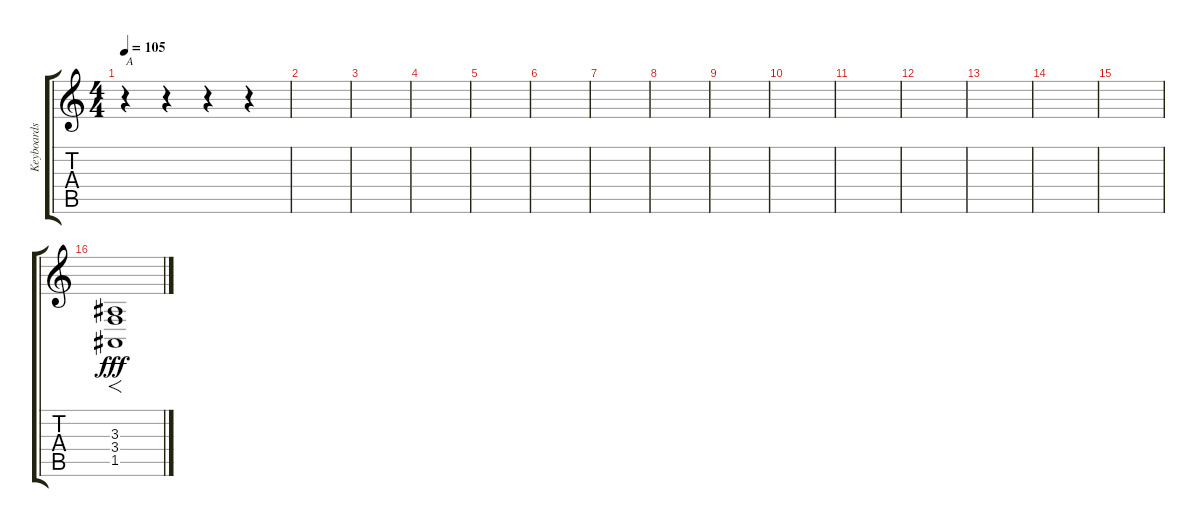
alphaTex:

\track ("Keyboards 3 / Guitar 3" "Keyboards ") {instrument pad3polysynth}
\staff {score tabs}
\tuning (E4 B3 G3 D3 A2 E2) {hide}
\ts (4 4)
\tempo 105
\clef g2
\ks c
r.4{txt "A" dy fff} r.4 r.4 r.4 |
|
|
|
|
|
|
|
|
|
|
|
|
|
|
(3.3 3.4 1.5).1{f volume 16 balance 5 instrument overdrivenguitar}
